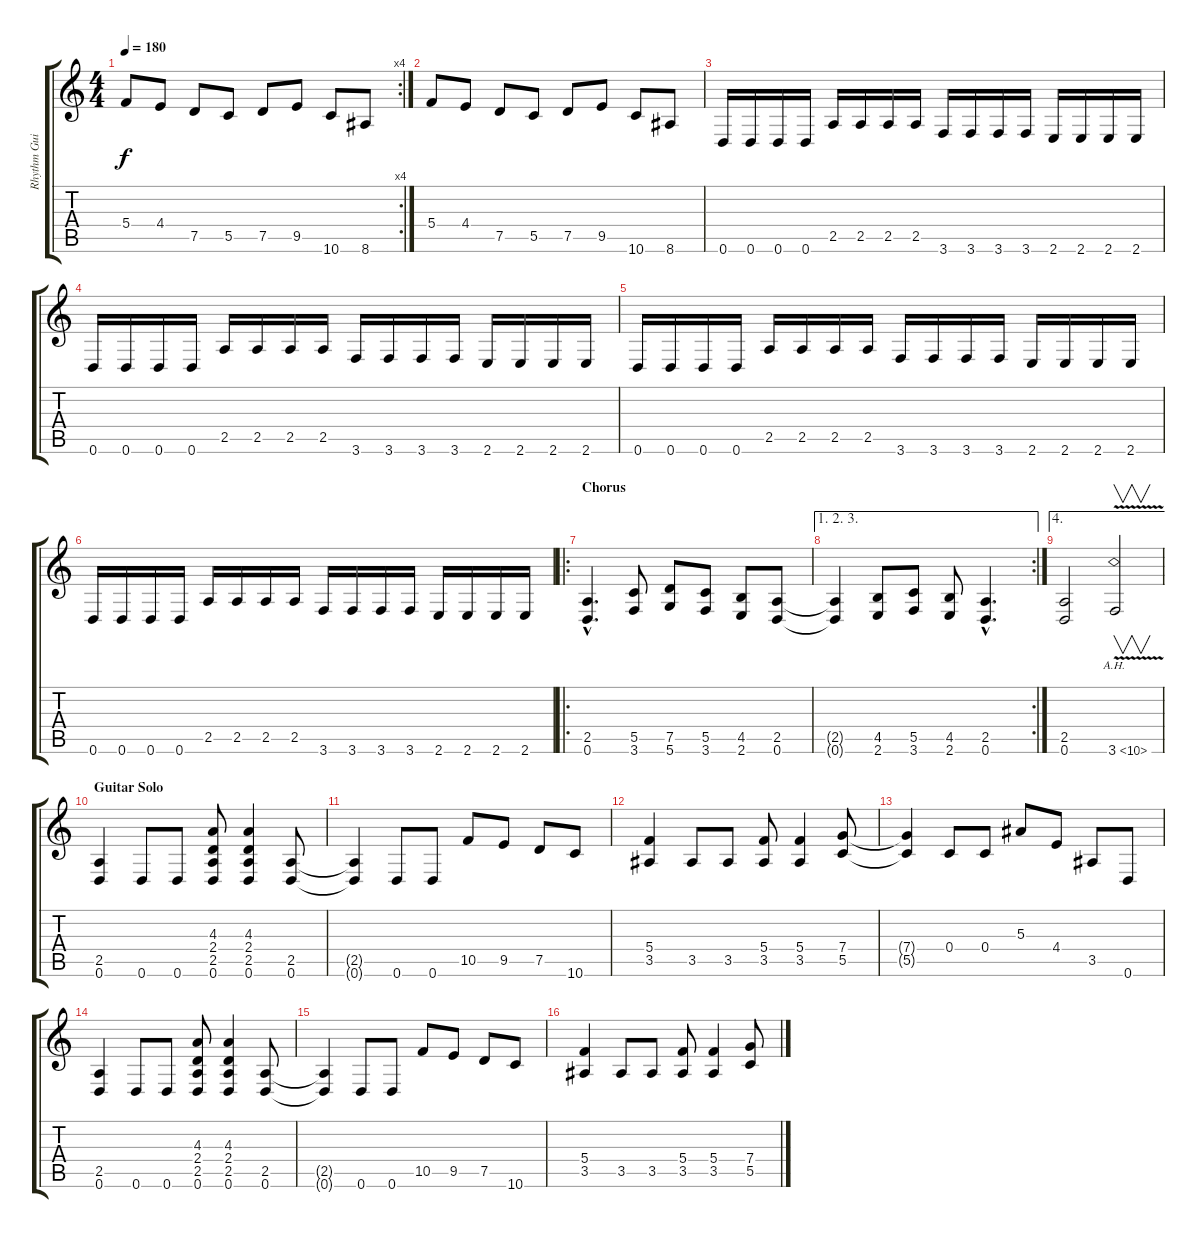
\track ("Rhythm Guitar 1" "Rhythm Gui") {instrument distortionguitar}
\staff {score tabs}
\tuning (D4 A3 F3 C3 G2 D2) {hide}
\rc 4
\ts (4 4)
\tempo 180
\clef g2
\ks c
5.4.8{dy f} 4.4.8 7.5.8 5.5.8 7.5.8 9.5.8 10.6.8 8.6.8 |
5.4.8 4.4.8 7.5.8 5.5.8 7.5.8 9.5.8 10.6.8 8.6.8 |
0.6.16 0.6.16 0.6.16 0.6.16 2.5.16 2.5.16 2.5.16 2.5.16 3.6.16 3.6.16 3.6.16 3.6.16 2.6.16 2.6.16 2.6.16 2.6.16 |
0.6.16 0.6.16 0.6.16 0.6.16 2.5.16 2.5.16 2.5.16 2.5.16 3.6.16 3.6.16 3.6.16 3.6.16 2.6.16 2.6.16 2.6.16 2.6.16 |
0.6.16 0.6.16 0.6.16 0.6.16 2.5.16 2.5.16 2.5.16 2.5.16 3.6.16 3.6.16 3.6.16 3.6.16 2.6.16 2.6.16 2.6.16 2.6.16 |
0.6.16 0.6.16 0.6.16 0.6.16 2.5.16 2.5.16 2.5.16 2.5.16 3.6.16 3.6.16 3.6.16 3.6.16 2.6.16 2.6.16 2.6.16 2.6.16 |
\ro
\section ("" "Chorus")
(2.5{hac} 0.6{hac}).4{d} (5.5 3.6).8 (7.5 5.6).8 (5.5 3.6).8 (4.5 2.6).8 (2.5 0.6).8 |
\ae (1 2 3)
\rc 2
(2.5{t} 0.6{t}).4 (4.5 2.6).8 (5.5 3.6).8 (4.5 2.6).8 (2.5{hac} 0.6{hac}).4{d} |
\ae 4
(2.5 0.6).2 3.6{ah 7 v}.2{v instrument guitarharmonics} |
\section ("" "Guitar Solo")
(2.5 0.6).4{instrument distortionguitar} 0.6.8 0.6.8 (4.3 2.4 2.5 0.6).8 (4.3 2.4 2.5 0.6).4 (2.5 0.6).8 |
(2.5{t} 0.6{t}).4 0.6.8 0.6.8 10.5.8 9.5.8 7.5.8 10.6.8 |
(5.4 3.5).4 3.5.8 3.5.8 (5.4 3.5).8 (5.4 3.5).4 (7.4 5.5).8 |
(7.4{t} 5.5{t}).4 0.4.8 0.4.8 5.3.8 4.4.8 3.5.8 0.6.8 |
(2.5 0.6).4 0.6.8 0.6.8 (4.3 2.4 2.5 0.6).8 (4.3 2.4 2.5 0.6).4 (2.5 0.6).8 |
(2.5{t} 0.6{t}).4 0.6.8 0.6.8 10.5.8 9.5.8 7.5.8 10.6.8 |
(5.4 3.5).4 3.5.8 3.5.8 (5.4 3.5).8 (5.4 3.5).4 (7.4 5.5).8
